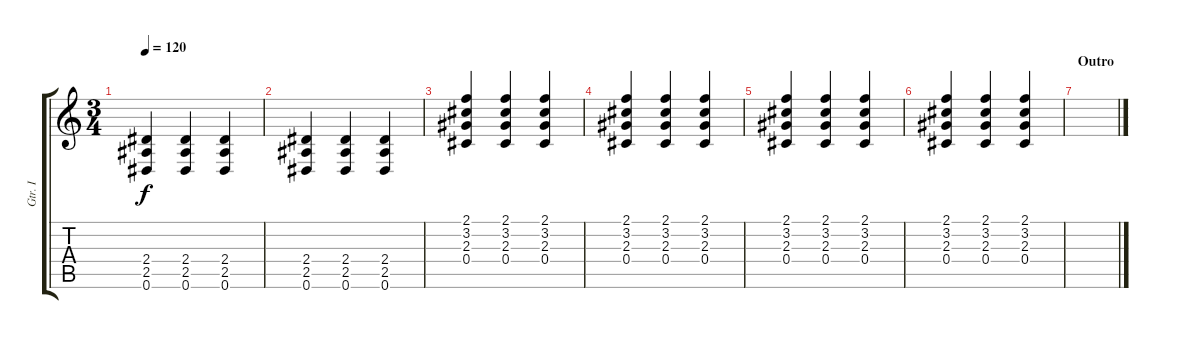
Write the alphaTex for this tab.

\track ("Gtr. I" "Gtr. I") {instrument acousticguitarsteel}
\staff {score tabs}
\tuning (Eb4 Bb3 Gb3 Db3 Ab2 Eb2) {hide}
\ts (3 4)
\tempo 120
\clef g2
\ks c
(2.4 2.5 0.6).4{dy f} (2.4 2.5 0.6).4 (2.4 2.5 0.6).4 |
(2.4 2.5 0.6).4 (2.4 2.5 0.6).4 (2.4 2.5 0.6).4 |
(2.1 3.2 2.3 0.4).4 (2.1 3.2 2.3 0.4).4 (2.1 3.2 2.3 0.4).4 |
(2.1 3.2 2.3 0.4).4 (2.1 3.2 2.3 0.4).4 (2.1 3.2 2.3 0.4).4 |
(2.1 3.2 2.3 0.4).4 (2.1 3.2 2.3 0.4).4 (2.1 3.2 2.3 0.4).4 |
(2.1 3.2 2.3 0.4).4 (2.1 3.2 2.3 0.4).4 (2.1 3.2 2.3 0.4).4 |
\section ("" "Outro")
